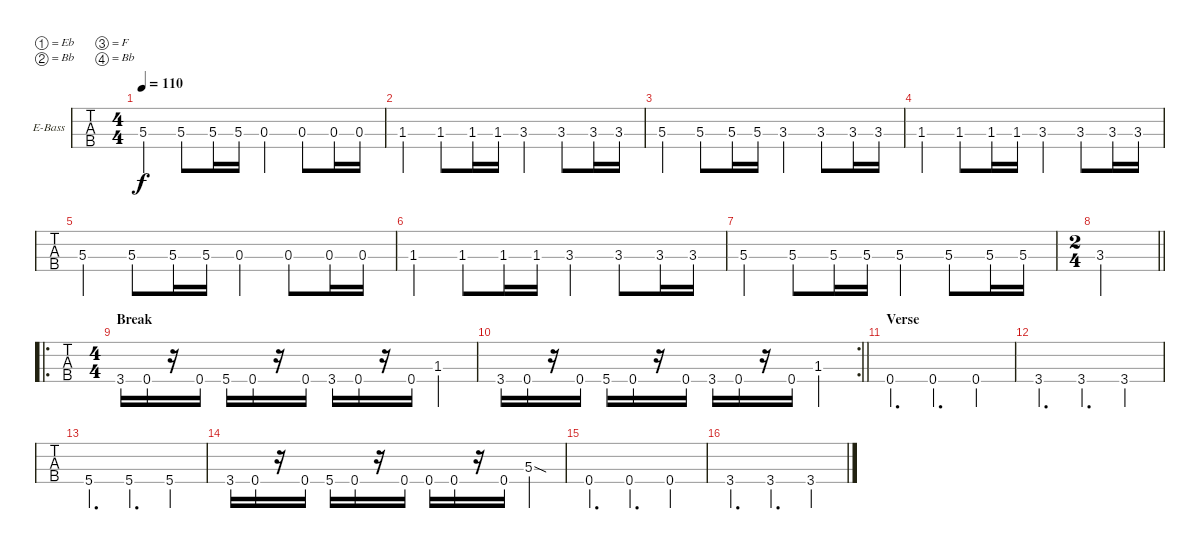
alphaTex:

\bracketExtendMode groupsimilarinstruments
\firstSystemTrackNameOrientation horizontal
\otherSystemsTrackNameOrientation horizontal
\track ("Bass" "E-Bass") {instrument electricbassfinger}
\staff {tabs}
\tuning (Eb2 Bb1 F1 Bb0)
\ts (4 4)
\tempo 110
\clef f4
\ks c
5.3.4{dy f} 5.3.8 5.3.16 5.3.16 0.3.4 0.3.8 0.3.16 0.3.16 |
1.3.4 1.3.8 1.3.16 1.3.16 3.3.4 3.3.8 3.3.16 3.3.16 |
5.3.4 5.3.8 5.3.16 5.3.16 3.3.4 3.3.8 3.3.16 3.3.16 |
1.3.4 1.3.8 1.3.16 1.3.16 3.3.4 3.3.8 3.3.16 3.3.16 |
5.3.4 5.3.8 5.3.16 5.3.16 0.3.4 0.3.8 0.3.16 0.3.16 |
1.3.4 1.3.8 1.3.16 1.3.16 3.3.4 3.3.8 3.3.16 3.3.16 |
5.3.4 5.3.8 5.3.16 5.3.16 5.3.4 5.3.8 5.3.16 5.3.16 |
\ts (2 4)
\beaming (8 2 2)
\barLineRight lightlight
3.3.2 |
\ro
\ts (4 4)
\beaming (8 2 2 2 2)
\section ("" "Break")
3.4.16 0.4.16 r.16 0.4.16 5.4.16 0.4.16 r.16 0.4.16 3.4.16 0.4.16 r.16 0.4.16 1.3.4 |
\rc 2
\barLineRight lightlight
3.4.16 0.4.16 r.16 0.4.16 5.4.16 0.4.16 r.16 0.4.16 3.4.16 0.4.16 r.16 0.4.16 1.3.4 |
\section ("" "Verse")
0.4.4{d} 0.4.4{d} 0.4.4 |
3.4.4{d} 3.4.4{d} 3.4.4 |
5.4.4{d} 5.4.4{d} 5.4.4 |
3.4.16 0.4.16 r.16 0.4.16 5.4.16 0.4.16 r.16 0.4.16 0.4.16 0.4.16 r.16 0.4.16 5.3{sod}.4 |
0.4.4{d} 0.4.4{d} 0.4.4 |
3.4.4{d} 3.4.4{d} 3.4.4
